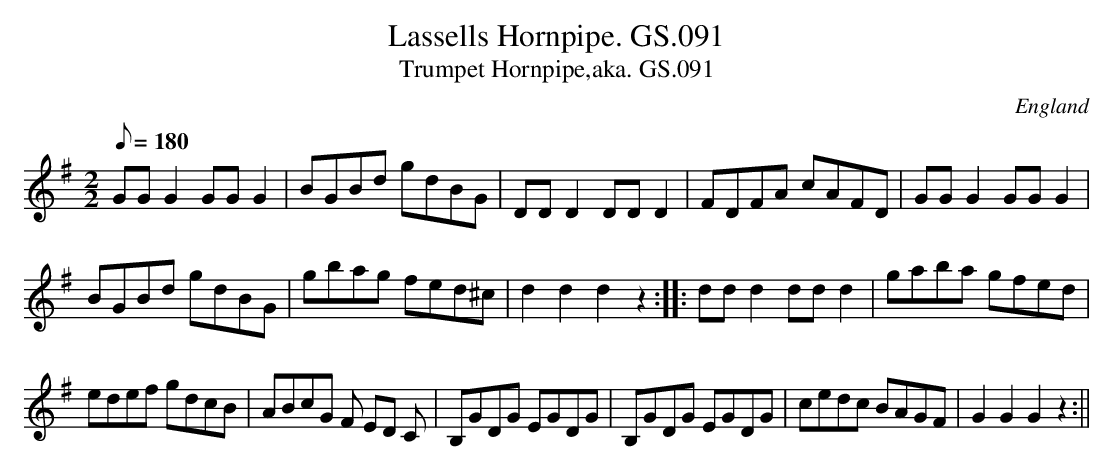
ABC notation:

X:1
T:Lassells Hornpipe. GS.091
T:Trumpet Hornpipe,aka. GS.091
M:2/2
L:1/8
Q:180
O:England
K:G major
GG G2 GG G2 | BGBd gdBG | DD D2 DD D2 | FDFA cAFD|
GG G2 GG G2 |! BGBd gdBG |
gbag fed^c | d2d2d2z2 :||: dd d2 dd d2 | gaba gfed |! edef gdcB | ABcG F
ED
C  |
B,GDG EGDG | B,GDG EGDG | cedc BAGF | G2G2G2z2 :||
